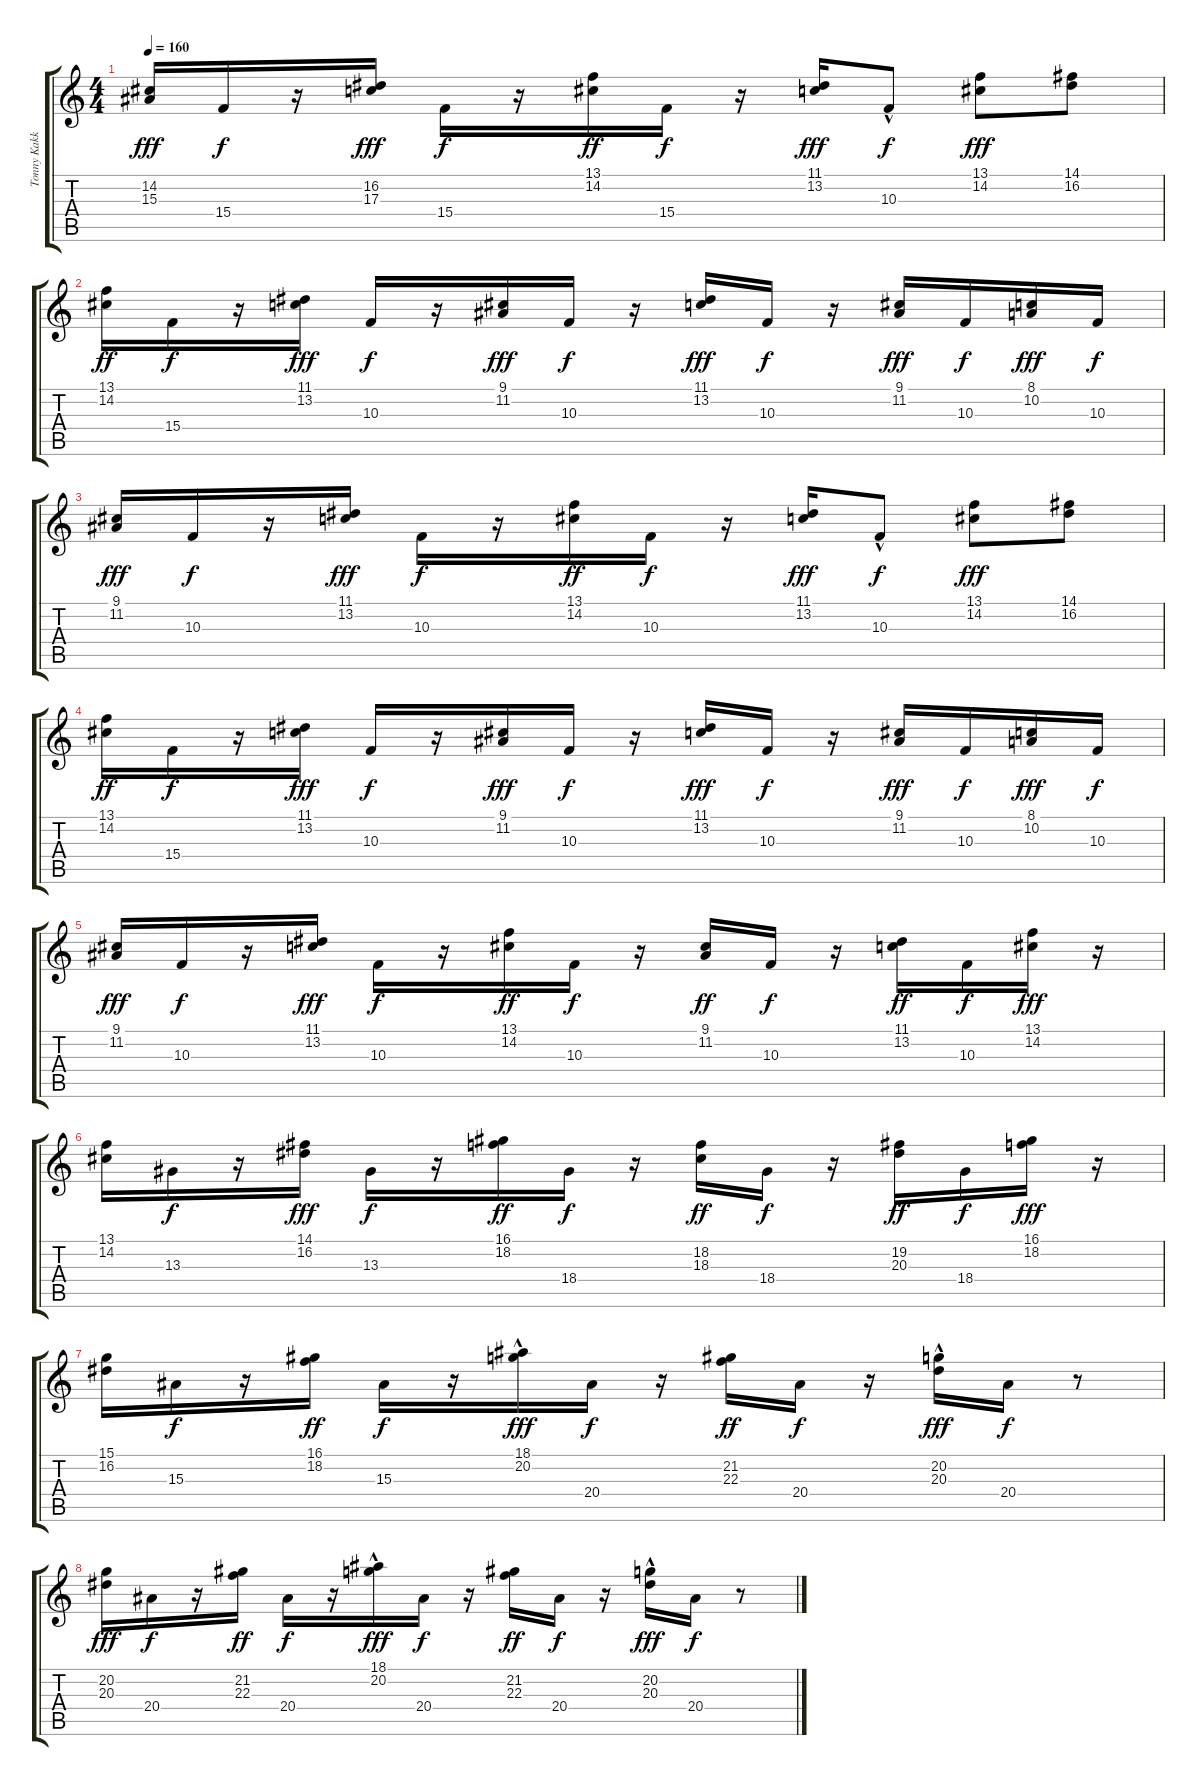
\track ("Tonny Kakko" "Tonny Kakk") {instrument harpsichord}
\staff {score tabs}
\tuning (E4 B3 G3 D3 A2 E2) {hide}
\ts (4 4)
\tempo 160
\clef g2
\ks c
(14.2 15.3).16{dy fff} 15.4.16{dy f} r.16 (16.2 17.3).16{dy fff} 15.4.16{dy f} r.16 (13.1 14.2).16{dy ff} 15.4.16{dy f} r.16 (11.1 13.2).16{dy fff} 10.3{hac}.8{dy f} (13.1 14.2).8{dy fff} (14.1 16.2).8 |
(13.1 14.2).16{dy ff} 15.4.16{dy f} r.16 (11.1 13.2).16{dy fff} 10.3.16{dy f} r.16 (9.1 11.2).16{dy fff} 10.3.16{dy f} r.16 (11.1 13.2).16{dy fff} 10.3.16{dy f} r.16 (9.1 11.2).16{dy fff} 10.3.16{dy f} (8.1 10.2).16{dy fff} 10.3.16{dy f} |
(9.1 11.2).16{dy fff} 10.3.16{dy f} r.16 (11.1 13.2).16{dy fff} 10.3.16{dy f} r.16 (13.1 14.2).16{dy ff} 10.3.16{dy f} r.16 (11.1 13.2).16{dy fff} 10.3{hac}.8{dy f} (13.1 14.2).8{dy fff} (14.1 16.2).8 |
(13.1 14.2).16{dy ff} 15.4.16{dy f} r.16 (11.1 13.2).16{dy fff} 10.3.16{dy f} r.16 (9.1 11.2).16{dy fff} 10.3.16{dy f} r.16 (11.1 13.2).16{dy fff} 10.3.16{dy f} r.16 (9.1 11.2).16{dy fff} 10.3.16{dy f} (8.1 10.2).16{dy fff} 10.3.16{dy f} |
(9.1 11.2).16{dy fff} 10.3.16{dy f} r.16 (11.1 13.2).16{dy fff} 10.3.16{dy f} r.16 (13.1 14.2).16{dy ff} 10.3.16{dy f} r.16 (9.1 11.2).16{dy ff} 10.3.16{dy f} r.16 (11.1 13.2).16{dy ff} 10.3.16{dy f} (13.1 14.2).16{dy fff} r.16 |
(13.1 14.2).16 13.3.16{dy f} r.16 (14.1 16.2).16{dy fff} 13.3.16{dy f} r.16 (16.1 18.2).16{dy ff} 18.4.16{dy f} r.16 (18.2 18.3).16{dy ff} 18.4.16{dy f} r.16 (19.2 20.3).16{dy ff} 18.4.16{dy f} (16.1 18.2).16{dy fff} r.16 |
(15.1 16.2).16 15.3.16{dy f} r.16 (16.1 18.2).16{dy ff} 15.3.16{dy f} r.16 (18.1{hac} 20.2{hac}).16{dy fff} 20.4.16{dy f} r.16 (21.2 22.3).16{dy ff} 20.4.16{dy f} r.16 (20.2{hac} 20.3{hac}).16{dy fff} 20.4.16{dy f} r.8 |
(20.2 20.3).16{dy fff} 20.4.16{dy f} r.16 (21.2 22.3).16{dy ff} 20.4.16{dy f} r.16 (18.1{hac} 20.2{hac}).16{dy fff} 20.4.16{dy f} r.16 (21.2 22.3).16{dy ff} 20.4.16{dy f} r.16 (20.2{hac} 20.3{hac}).16{dy fff} 20.4.16{dy f} r.8
